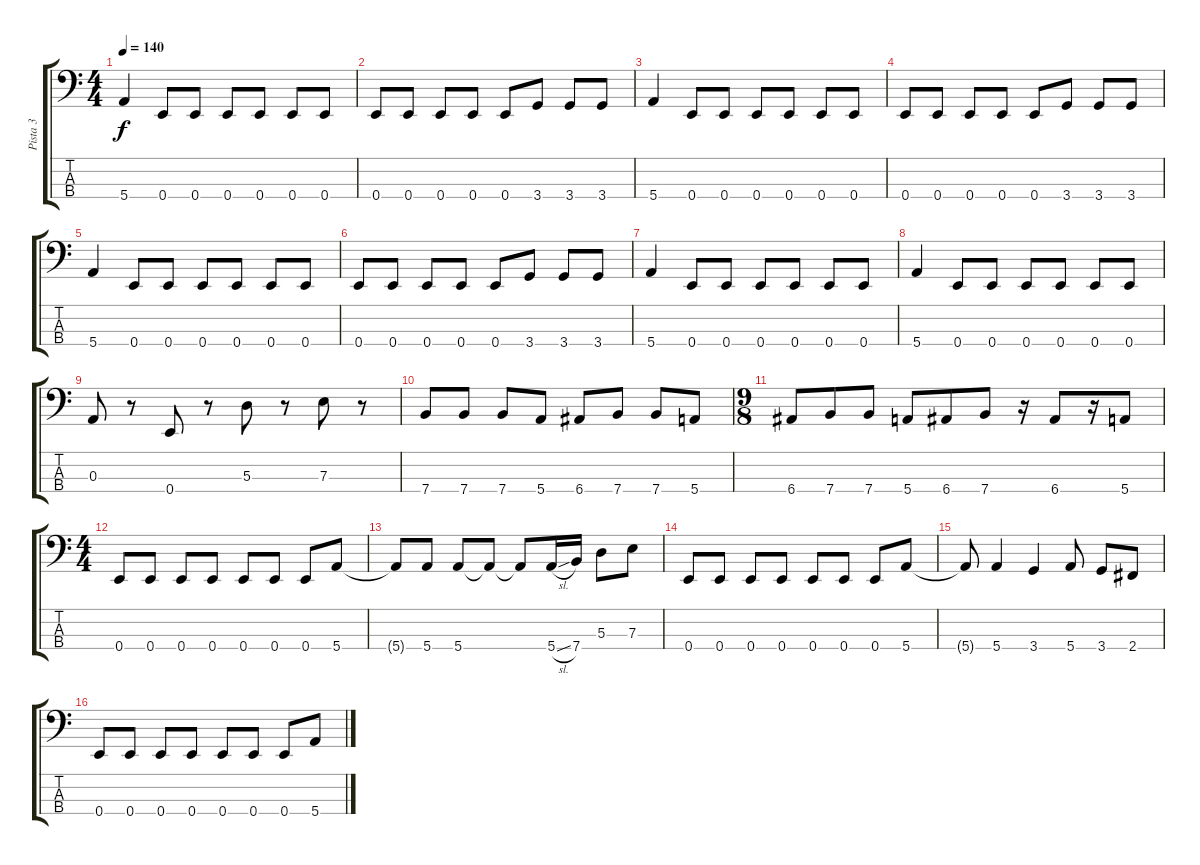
\track ("Pista 3" "Pista 3") {instrument electricbassfinger}
\staff {score tabs}
\tuning (G2 D2 A1 E1) {hide}
\ts (4 4)
\tempo 140
\clef f4
\ks c
5.4.4{dy f} 0.4.8 0.4.8 0.4.8 0.4.8 0.4.8 0.4.8 |
0.4.8{instrument electricbassfinger} 0.4.8 0.4.8 0.4.8 0.4.8 3.4.8 3.4.8 3.4.8 |
5.4.4 0.4.8 0.4.8 0.4.8 0.4.8 0.4.8 0.4.8 |
0.4.8 0.4.8 0.4.8 0.4.8 0.4.8 3.4.8 3.4.8 3.4.8 |
5.4.4 0.4.8 0.4.8 0.4.8 0.4.8 0.4.8 0.4.8 |
0.4.8 0.4.8 0.4.8 0.4.8 0.4.8 3.4.8 3.4.8 3.4.8 |
5.4.4 0.4.8 0.4.8 0.4.8 0.4.8 0.4.8 0.4.8 |
5.4.4 0.4.8 0.4.8 0.4.8 0.4.8 0.4.8 0.4.8 |
0.3.8 r.8 0.4.8 r.8 5.3.8 r.8 7.3.8 r.8 |
7.4.8 7.4.8 7.4.8 5.4.8 6.4.8 7.4.8 7.4.8 5.4.8 |
\ts (9 8)
6.4.8 7.4.8 7.4.8 5.4.8 6.4.8 7.4.8 r.16 6.4.8 r.16 5.4.8 |
\ts (4 4)
0.4.8 0.4.8 0.4.8 0.4.8 0.4.8 0.4.8 0.4.8 5.4.8 |
5.4{t}.8 5.4.8 5.4.8 5.4{t}.8 5.4{t}.8 5.4{sl}.16 7.4.16 5.3.8 7.3.8 |
0.4.8 0.4.8 0.4.8 0.4.8 0.4.8 0.4.8 0.4.8 5.4.8 |
5.4{t}.8 5.4.4 3.4.4 5.4.8 3.4.8 2.4.8 |
0.4.8 0.4.8 0.4.8 0.4.8 0.4.8 0.4.8 0.4.8 5.4.8
